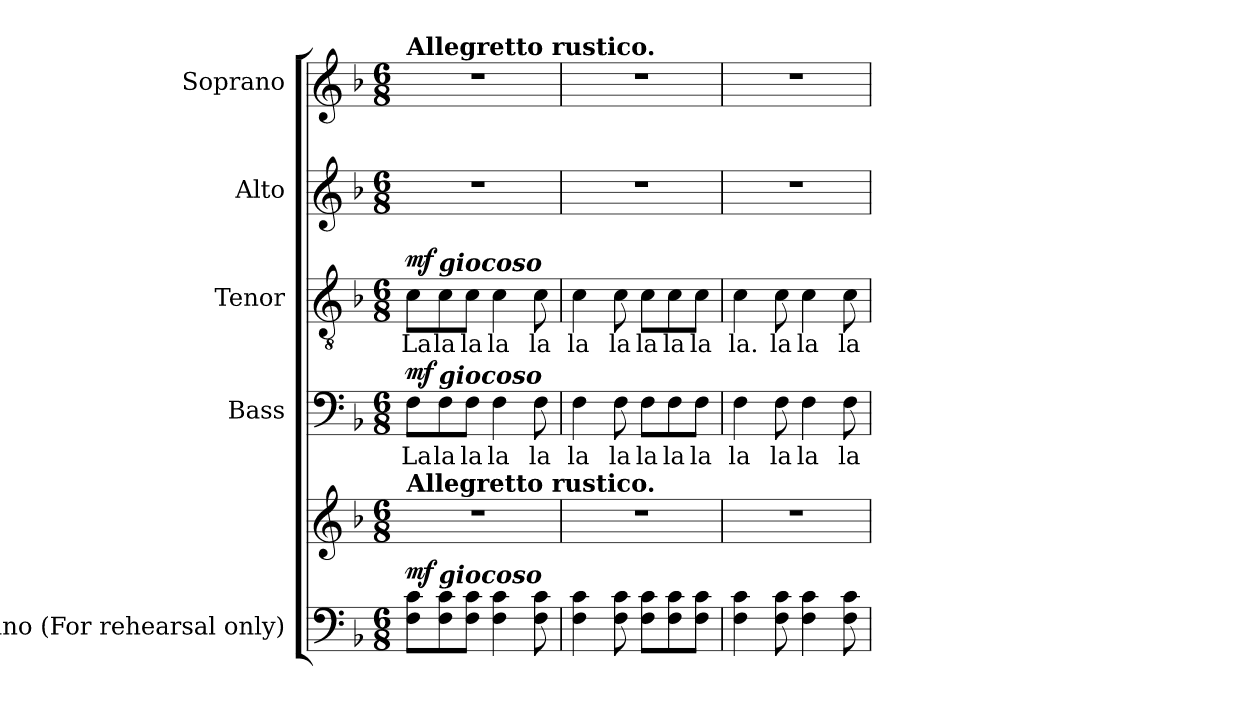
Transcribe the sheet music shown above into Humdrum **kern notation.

**kern	**kern	**dynam	**kern	**text	**dynam	**kern	**text	**dynam	**kern	**kern
*part5	*part5	*part5	*part4	*part4	*part4	*part3	*part3	*part3	*part2	*part1
*staff6	*staff5	*staff5/6	*staff4	*staff4	*staff4	*staff3	*staff3	*staff3	*staff2	*staff1
*I"Piano (For rehearsal only)	*	*	*I"Bass	*	*	*I"Tenor	*	*	*I"Alto	*I"Soprano
*I'Pno.	*	*	*I'B.	*	*	*I'T.	*	*	*I'A.	*I'S.
!!LO:PB:g=z
*clefF4	*clefG2	*	*clefF4	*	*	*clefGv2	*	*	*clefG2	*clefG2
*	*	*	*	*	*	*ITrd7c12	*	*	*	*
*k[b-]	*k[b-]	*	*k[b-]	*	*	*k[b-]	*	*	*k[b-]	*k[b-]
*F:	*F:	*	*F:	*	*	*F:	*	*	*F:	*F:
*M6/8	*M6/8	*	*M6/8	*	*	*M6/8	*	*	*M6/8	*M6/8
*MM100	*MM100	*	*MM100	*	*	*MM100	*	*	*MM100	*MM100
=1	=1	=1	=1	=1	=1	=1	=1	=1	=1	=1
!	!LO:N:vis=1	!	!	!	!	!	!	!	!	!
!	!	!	!	!LO:LY:b:color=#000000	!	!	!	!	!	!
!	!	!	!	!	!	!	!	!	!	!LO:TX:a:B:t=Allegretto rustico.
!	!LO:TX:a:B:t=Allegretto rustico.	!	!	!	!	!	!	!	!	!
!	!	!	!	!	!	!	!LO:LY:b:color=#000000	!	!LO:N:vis=1	!LO:N:vis=1
8Fi\ 8ciL	2.r	mf	8Fi\L	La	mf	8Ci\L	La	mf	2.r	2.r
!	!	!	!	!LO:LY:b:color=#000000	!	!	!	!	!	!
!	!	!	!	!	!	!LO:TX:a:Bi:t=giocoso	!	!	!	!
!	!	!	!LO:TX:a:Bi:t=giocoso	!	!	!	!	!	!	!
!LO:TX:a:Bi:t=giocoso	!	!	!	!	!	!	!	!	!	!
!	!	!	!	!	!	!	!LO:LY:b:color=#000000	!	!	!
8Fi\ 8ci	.	.	8Fi\	la	.	8Ci\	la	.	.	.
!	!	!	!	!LO:LY:b:color=#000000	!	!	!	!	!	!
!	!	!	!	!	!	!	!LO:LY:b:color=#000000	!	!	!
8Fi\ 8ciJ	.	.	8Fi\J	la	.	8Ci\J	la	.	.	.
!	!	!	!	!LO:LY:b:color=#000000	!	!	!	!	!	!
!	!	!	!	!	!	!	!LO:LY:b:color=#000000	!	!	!
4Fi\ 4ci	.	.	4Fi\	la	.	4Ci\	la	.	.	.
!	!	!	!	!LO:LY:b:color=#000000	!	!	!	!	!	!
!	!	!	!	!	!	!	!LO:LY:b:color=#000000	!	!	!
8Fi\ 8ci	.	.	8Fi\	la	.	8Ci\	la	.	.	.
=2	=2	=2	=2	=2	=2	=2	=2	=2	=2	=2
!	!LO:N:vis=1	!	!	!	!	!	!	!	!	!
!	!	!	!	!LO:LY:b:color=#000000	!	!	!	!	!	!
!	!	!	!	!	!	!	!LO:LY:b:color=#000000	!	!LO:N:vis=1	!LO:N:vis=1
4Fi\ 4ci	2.r	.	4Fi\	la	.	4Ci\	la	.	2.r	2.r
!	!	!	!	!LO:LY:b:color=#000000	!	!	!	!	!	!
!	!	!	!	!	!	!	!LO:LY:b:color=#000000	!	!	!
8Fi\ 8ci	.	.	8Fi\	la	.	8Ci\	la	.	.	.
!	!	!	!	!LO:LY:b:color=#000000	!	!	!	!	!	!
!	!	!	!	!	!	!	!LO:LY:b:color=#000000	!	!	!
8Fi\ 8ciL	.	.	8Fi\L	la	.	8Ci\L	la	.	.	.
!	!	!	!	!LO:LY:b:color=#000000	!	!	!	!	!	!
!	!	!	!	!	!	!	!LO:LY:b:color=#000000	!	!	!
8Fi\ 8ci	.	.	8Fi\	la	.	8Ci\	la	.	.	.
!	!	!	!	!LO:LY:b:color=#000000	!	!	!	!	!	!
!	!	!	!	!	!	!	!LO:LY:b:color=#000000	!	!	!
8Fi\ 8ciJ	.	.	8Fi\J	la	.	8Ci\J	la	.	.	.
=3	=3	=3	=3	=3	=3	=3	=3	=3	=3	=3
!	!LO:N:vis=1	!	!	!	!	!	!	!	!	!
!	!	!	!	!LO:LY:b:color=#000000	!	!	!	!	!	!
!	!	!	!	!	!	!	!LO:LY:b:color=#000000	!	!LO:N:vis=1	!LO:N:vis=1
4Fi\ 4ci	2.r	.	4Fi\	la	.	4Ci\	la.	.	2.r	2.r
!	!	!	!	!LO:LY:b:color=#000000	!	!	!	!	!	!
!	!	!	!	!	!	!	!LO:LY:b:color=#000000	!	!	!
8Fi\ 8ci	.	.	8Fi\	la	.	8Ci\	la	.	.	.
!	!	!	!	!LO:LY:b:color=#000000	!	!	!	!	!	!
!	!	!	!	!	!	!	!LO:LY:b:color=#000000	!	!	!
4Fi\ 4ci	.	.	4Fi\	la	.	4Ci\	la	.	.	.
!	!	!	!	!LO:LY:b:color=#000000	!	!	!	!	!	!
!	!	!	!	!	!	!	!LO:LY:b:color=#000000	!	!	!
8Fi\ 8ci	.	.	8Fi\	la	.	8Ci\	la	.	.	.
=	=	=	=	=	=	=	=	=	=	=
*-	*-	*-	*-	*-	*-	*-	*-	*-	*-	*-
